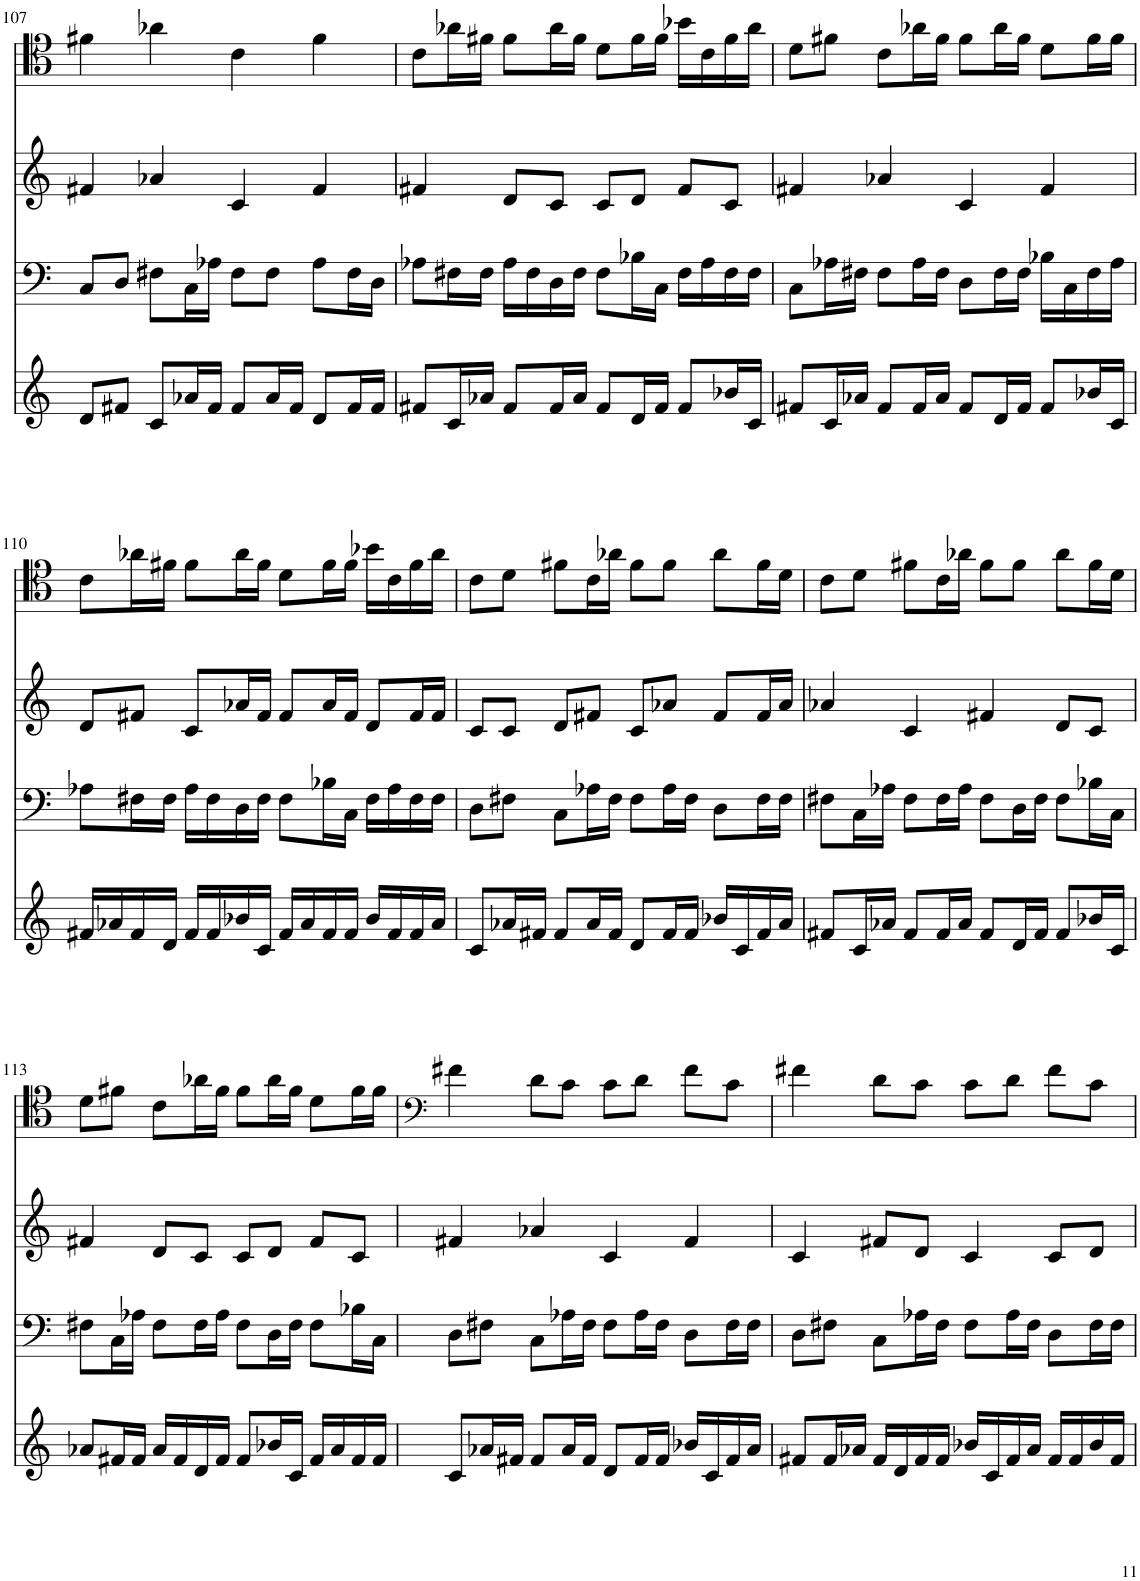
**kern	**kern	**kern	**kern
*part4	*part3	*part2	*part1
*staff4	*staff3	*staff2	*staff1
*I"Grand Piano [3]	*I"Grand Piano [2]	*I"Violin [2]	*I"Cello [2]
*I'Pno	*I'Pno	*I'Vln	*
!!LO:PB:g=z
*clefG2	*clefF4	*clefG2	*clefC4
*k[]	*k[]	*k[]	*k[]
*M4/4	*M4/4	*M4/4	*M4/4
=107	=107	=107	=107
8d/L	8C/L	4f#X/	4f#X\
8f#X/J	8D/J	.	.
8c/L	8F#X\L	4a-X/	4a-X\
16a-X/L	16C\L	.	.
16f#/JJ	16A-X\JJ	.	.
8f#/L	8F#\L	4c/	4c\
16a-/L	8F#\J	.	.
16f#/JJ	.	.	.
8d/L	8A-\L	4f#/	4f#\
16f#/L	16F#\L	.	.
16f#/JJ	16D\JJ	.	.
=108	=108	=108	=108
8f#X/L	8A-X\L	4f#X/	8c\L
16c/L	16F#X\L	.	16a-X\L
16a-X/JJ	16F#\JJ	.	16f#X\JJ
8f#/L	16A-\LL	8d/L	8f#\L
.	16F#\	.	.
16f#/L	16D\	8c/J	16a-\L
16a-/JJ	16F#\JJ	.	16f#\JJ
8f#/L	8F#\L	8c/L	8d\L
16d/L	16B-X\L	8d/J	16f#\L
16f#/JJ	16C\JJ	.	16f#\JJ
8f#/L	16F#\LL	8f#/L	16b-X\LL
.	16A-\	.	16c\
16b-X/L	16F#\	8c/J	16f#\
16c/JJ	16F#\JJ	.	16a-\JJ
=109	=109	=109	=109
8f#X/L	8C\L	4f#X/	8d\L
16c/L	16A-X\L	.	8f#X\J
16a-X/JJ	16F#X\JJ	.	.
8f#/L	8F#\L	4a-X/	8c\L
16f#/L	16A-\L	.	16a-X\L
16a-/JJ	16F#\JJ	.	16f#\JJ
8f#/L	8D\L	4c/	8f#\L
16d/L	16F#\L	.	16a-\L
16f#/JJ	16F#\JJ	.	16f#\JJ
8f#/L	16B-X\LL	4f#/	8d\L
.	16C\	.	.
16b-X/L	16F#\	.	16f#\L
16c/JJ	16A-\JJ	.	16f#\JJ
!!LO:LB:g=z
=110	=110	=110	=110
16f#X/LL	8A-X\L	8d/L	8c\L
16a-X/	.	.	.
16f#/	16F#X\L	8f#X/J	16a-X\L
16d/JJ	16F#\JJ	.	16f#X\JJ
16f#/LL	16A-\LL	8c/L	8f#\L
16f#/	16F#\	.	.
16b-X/	16D\	16a-X/L	16a-\L
16c/JJ	16F#\JJ	16f#/JJ	16f#\JJ
16f#/LL	8F#\L	8f#/L	8d\L
16a-/	.	.	.
16f#/	16B-X\L	16a-/L	16f#\L
16f#/JJ	16C\JJ	16f#/JJ	16f#\JJ
16b-/LL	16F#\LL	8d/L	16b-X\LL
16f#/	16A-\	.	16c\
16f#/	16F#\	16f#/L	16f#\
16a-/JJ	16F#\JJ	16f#/JJ	16a-\JJ
=111	=111	=111	=111
8c/L	8D\L	8c/L	8c\L
16a-X/L	8F#X\J	8c/J	8d\J
16f#X/JJ	.	.	.
8f#/L	8C\L	8d/L	8f#X\L
16a-/L	16A-X\L	8f#X/J	16c\L
16f#/JJ	16F#\JJ	.	16a-X\JJ
8d/L	8F#\L	8c/L	8f#\L
16f#/L	16A-\L	8a-X/J	8f#\J
16f#/JJ	16F#\JJ	.	.
16b-X/LL	8D\L	8f#/L	8a-\L
16c/	.	.	.
16f#/	16F#\L	16f#/L	16f#\L
16a-/JJ	16F#\JJ	16a-/JJ	16d\JJ
=112	=112	=112	=112
8f#X/L	8F#X\L	4a-X/	8c\L
16c/L	16C\L	.	8d\J
16a-X/JJ	16A-X\JJ	.	.
8f#/L	8F#\L	4c/	8f#X\L
16f#/L	16F#\L	.	16c\L
16a-/JJ	16A-\JJ	.	16a-X\JJ
8f#/L	8F#\L	4f#X/	8f#\L
16d/L	16D\L	.	8f#\J
16f#/JJ	16F#\JJ	.	.
8f#/L	8F#\L	8d/L	8a-\L
16b-X/L	16B-X\L	8c/J	16f#\L
16c/JJ	16C\JJ	.	16d\JJ
!!LO:LB:g=z
=113	=113	=113	=113
8a-X/L	8F#X\L	4f#X/	8d\L
16f#X/L	16C\L	.	8f#X\J
16f#/JJ	16A-X\JJ	.	.
16a-/LL	8F#\L	8d/L	8c\L
16f#/	.	.	.
16d/	16F#\L	8c/J	16a-X\L
16f#/JJ	16A-\JJ	.	16f#\JJ
8f#/L	8F#\L	8c/L	8f#\L
16b-X/L	16D\L	8d/J	16a-\L
16c/JJ	16F#\JJ	.	16f#\JJ
16f#/LL	8F#\L	8f#/L	8d\L
16a-/	.	.	.
16f#/	16B-X\L	8c/J	16f#\L
16f#/JJ	16C\JJ	.	16f#\JJ
=114	=114	=114	=114
*	*	*	*clefF4
8c/L	8D\L	4f#X/	4f#X\
16a-X/L	8F#X\J	.	.
16f#X/JJ	.	.	.
8f#/L	8C\L	4a-X/	8d\L
16a-/L	16A-X\L	.	8c\J
16f#/JJ	16F#\JJ	.	.
8d/L	8F#\L	4c/	8c\L
16f#/L	16A-\L	.	8d\J
16f#/JJ	16F#\JJ	.	.
16b-X/LL	8D\L	4f#/	8f#\L
16c/	.	.	.
16f#/	16F#\L	.	8c\J
16a-/JJ	16F#\JJ	.	.
=115	=115	=115	=115
8f#X/L	8D\L	4c/	4f#X\
16f#/L	8F#X\J	.	.
16a-X/JJ	.	.	.
16f#/LL	8C\L	8f#X/L	8d\L
16d/	.	.	.
16f#/	16A-X\L	8d/J	8c\J
16f#/JJ	16F#\JJ	.	.
16b-X/LL	8F#\L	4c/	8c\L
16c/	.	.	.
16f#/	16A-\L	.	8d\J
16a-/JJ	16F#\JJ	.	.
16f#/LL	8D\L	8c/L	8f#\L
16f#/	.	.	.
16b-/	16F#\L	8d/J	8c\J
16f#/JJ	16F#\JJ	.	.
=	=	=	=
*-	*-	*-	*-
